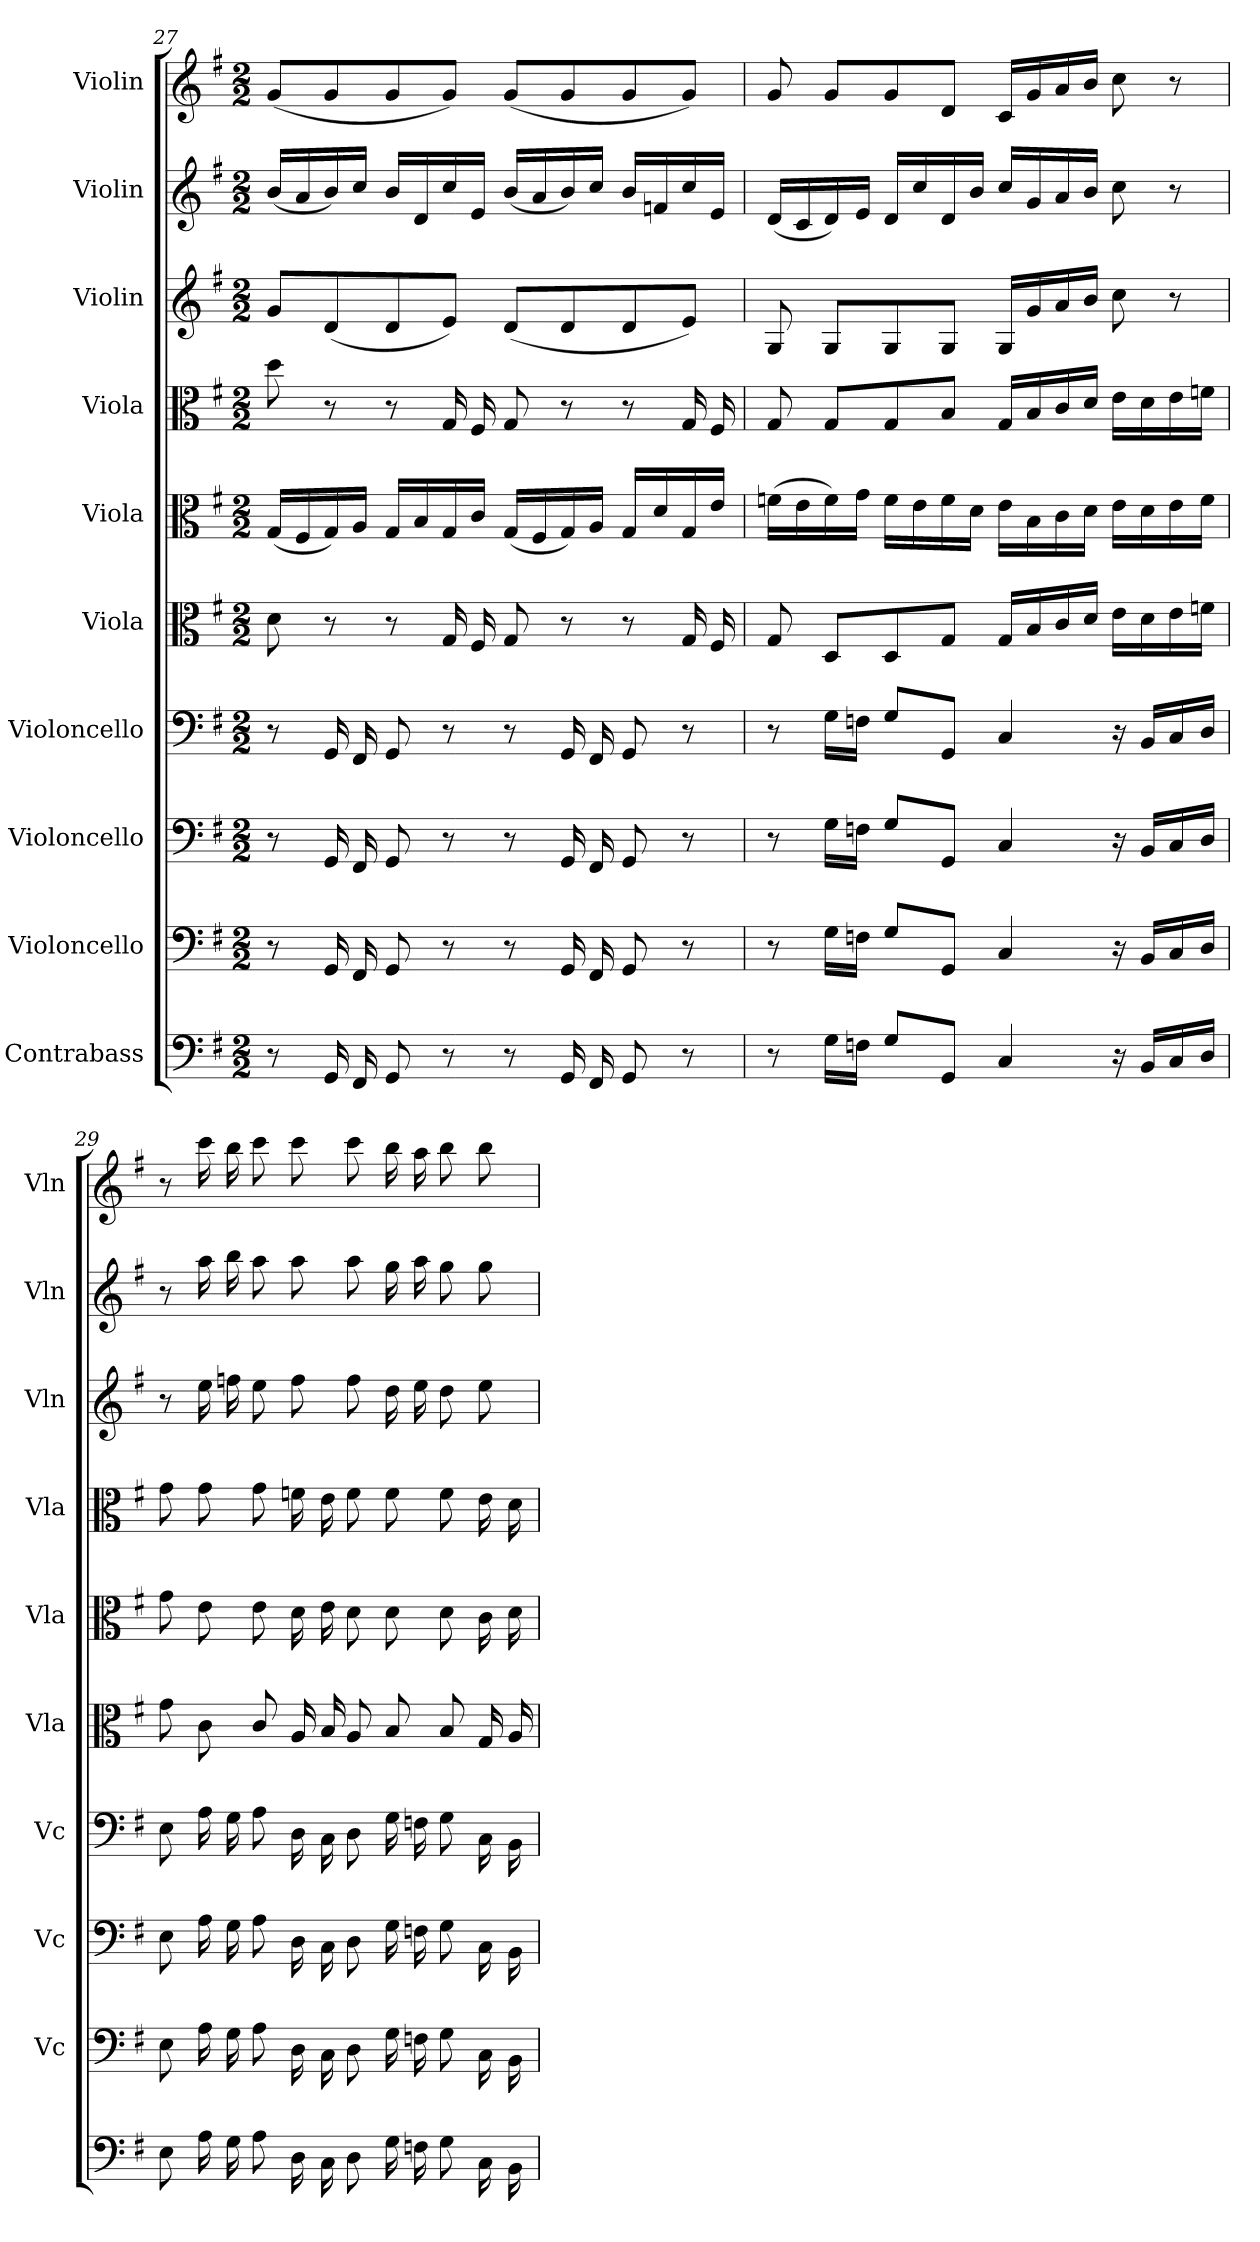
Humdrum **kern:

**kern	**kern	**kern	**kern	**kern	**kern	**kern	**kern	**kern	**kern
*part10	*part9	*part8	*part7	*part6	*part5	*part4	*part3	*part2	*part1
*staff10	*staff9	*staff8	*staff7	*staff6	*staff5	*staff4	*staff3	*staff2	*staff1
*I"Contrabass	*I"Violoncello	*I"Violoncello	*I"Violoncello	*I"Viola	*I"Viola	*I"Viola	*I"Violin	*I"Violin	*I"Violin
*	*I'Vc	*I'Vc	*I'Vc	*I'Vla	*I'Vla	*I'Vla	*I'Vln	*I'Vln	*I'Vln
*clefF4	*clefF4	*clefF4	*clefF4	*clefC3	*clefC3	*clefC3	*clefG2	*clefG2	*clefG2
*k[f#]	*k[f#]	*k[f#]	*k[f#]	*k[f#]	*k[f#]	*k[f#]	*k[f#]	*k[f#]	*k[f#]
*G:	*G:	*G:	*G:	*G:	*G:	*G:	*G:	*G:	*G:
*M2/2	*M2/2	*M2/2	*M2/2	*M2/2	*M2/2	*M2/2	*M2/2	*M2/2	*M2/2
=27	=27	=27	=27	=27	=27	=27	=27	=27	=27
8r	8r	8r	8r	8d\	(16G/LL	8dd\	8g/L	(16b/LL	(8g/L
.	.	.	.	.	16F#/	.	.	16a/	.
16GG/	16GG/	16GG/	16GG/	8r	16G/)	8r	(8d/	16b/)	8g/
16FF#/	16FF#/	16FF#/	16FF#/	.	16A/JJ	.	.	16cc/JJ	.
8GG/	8GG/	8GG/	8GG/	8r	16G/LL	8r	8d/	16b/LL	8g/
.	.	.	.	.	16B/	.	.	16d/	.
8r	8r	8r	8r	16G/	16G/	16G/	8e/J)	16cc/	8g/J)
.	.	.	.	16F#/	16c/JJ	16F#/	.	16e/JJ	.
8r	8r	8r	8r	8G/	(16G/LL	8G/	(8d/L	(16b/LL	(8g/L
.	.	.	.	.	16F#/	.	.	16a/	.
16GG/	16GG/	16GG/	16GG/	8r	16G/)	8r	8d/	16b/)	8g/
16FF#/	16FF#/	16FF#/	16FF#/	.	16A/JJ	.	.	16cc/JJ	.
8GG/	8GG/	8GG/	8GG/	8r	16G/LL	8r	8d/	16b/LL	8g/
.	.	.	.	.	16d/	.	.	16fn/	.
8r	8r	8r	8r	16G/	16G/	16G/	8e/J)	16cc/	8g/J)
.	.	.	.	16F#/	16e/JJ	16F#/	.	16e/JJ	.
=28	=28	=28	=28	=28	=28	=28	=28	=28	=28
8r	8r	8r	8r	8G/	(16fn\LL	8G/	8G/	(16d/LL	8g/
.	.	.	.	.	16e\	.	.	16c/	.
16G\LL	16G\LL	16G\LL	16G\LL	8D/L	16f\)	8G/L	8G/L	16d/)	8g/L
16Fn\JJ	16Fn\JJ	16Fn\JJ	16Fn\JJ	.	16g\JJ	.	.	16e/JJ	.
8G/L	8G/L	8G/L	8G/L	8D/	16f\LL	8G/	8G/	16d/LL	8g/
.	.	.	.	.	16e\	.	.	16cc/	.
8GG/J	8GG/J	8GG/J	8GG/J	8G/J	16f\	8B/J	8G/J	16d/	8d/J
.	.	.	.	.	16d\JJ	.	.	16b/JJ	.
4C/	4C/	4C/	4C/	16G/LL	16e\LL	16G/LL	16G/LL	16cc/LL	16c/LL
.	.	.	.	16B/	16B\	16B/	16g/	16g/	16g/
.	.	.	.	16c/	16c\	16c/	16a/	16a/	16a/
.	.	.	.	16d/JJ	16d\JJ	16d/JJ	16b/JJ	16b/JJ	16b/JJ
16r	16r	16r	16r	16e\LL	16e\LL	16e\LL	8cc\	8cc\	8cc\
16BB/LL	16BB/LL	16BB/LL	16BB/LL	16d\	16d\	16d\	.	.	.
16C/	16C/	16C/	16C/	16e\	16e\	16e\	8r	8r	8r
16D/JJ	16D/JJ	16D/JJ	16D/JJ	16fn\JJ	16f\JJ	16fn\JJ	.	.	.
=29	=29	=29	=29	=29	=29	=29	=29	=29	=29
8E\	8E\	8E\	8E\	8g\	8g\	8g\	8r	8r	8r
16A\	16A\	16A\	16A\	8c\	8e\	8g\	16ee\	16aa\	16ccc\
16G\	16G\	16G\	16G\	.	.	.	16ffn\	16bb\	16bb\
8A\	8A\	8A\	8A\	8c/	8e\	8g\	8ee\	8aa\	8ccc\
16D\	16D\	16D\	16D\	16A/	16d\	16fn\	8ff\	8aa\	8ccc\
16C\	16C\	16C\	16C\	16B/	16e\	16e\	.	.	.
8D\	8D\	8D\	8D\	8A/	8d\	8f\	8ff\	8aa\	8ccc\
16G\	16G\	16G\	16G\	8B/	8d\	8f\	16dd\	16gg\	16bb\
16Fn\	16Fn\	16Fn\	16Fn\	.	.	.	16ee\	16aa\	16aa\
8G\	8G\	8G\	8G\	8B/	8d\	8f\	8dd\	8gg\	8bb\
16C\	16C\	16C\	16C\	16G/	16c\	16e\	8ee\	8gg\	8bb\
16BB\	16BB\	16BB\	16BB\	16A/	16d\	16d\	.	.	.
=	=	=	=	=	=	=	=	=	=
*-	*-	*-	*-	*-	*-	*-	*-	*-	*-
